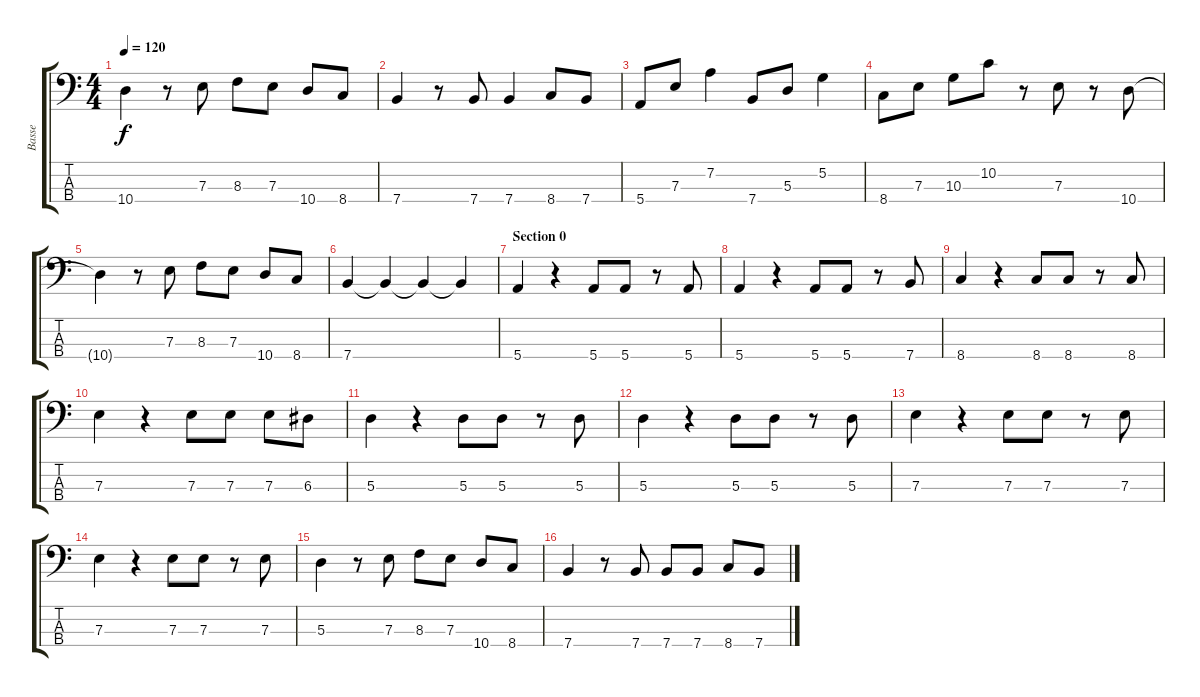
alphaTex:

\track ("Basse" "Basse") {instrument fretlessbass}
\staff {score tabs}
\tuning (G2 D2 A1 E1) {hide}
\ts (4 4)
\tempo 120
\clef f4
\ks c
10.4{t}.4{dy f} r.8 7.3.8 8.3.8 7.3.8 10.4.8 8.4.8 |
7.4.4 r.8 7.4.8 7.4.4 8.4.8 7.4.8 |
5.4.8 7.3.8 7.2.4 7.4.8 5.3.8 5.2.4 |
8.4.8 7.3.8 10.3.8 10.2.8 r.8 7.3.8 r.8 10.4.8 |
10.4{t}.4 r.8 7.3.8 8.3.8 7.3.8 10.4.8 8.4.8 |
7.4.4 7.4{t}.4 7.4{t}.4 7.4{t}.4 |
\section ("" "Section 0")
5.4.4 r.4 5.4.8 5.4.8 r.8 5.4.8 |
5.4.4 r.4 5.4.8 5.4.8 r.8 7.4.8 |
8.4.4 r.4 8.4.8 8.4.8 r.8 8.4.8 |
7.3.4 r.4 7.3.8 7.3.8 7.3.8 6.3.8 |
5.3.4 r.4 5.3.8 5.3.8 r.8 5.3.8 |
5.3.4 r.4 5.3.8 5.3.8 r.8 5.3.8 |
7.3.4 r.4 7.3.8 7.3.8 r.8 7.3.8 |
7.3.4 r.4 7.3.8 7.3.8 r.8 7.3.8 |
5.3.4 r.8 7.3.8 8.3.8 7.3.8 10.4.8 8.4.8 |
7.4.4 r.8 7.4.8 7.4.8 7.4.8 8.4.8 7.4.8
